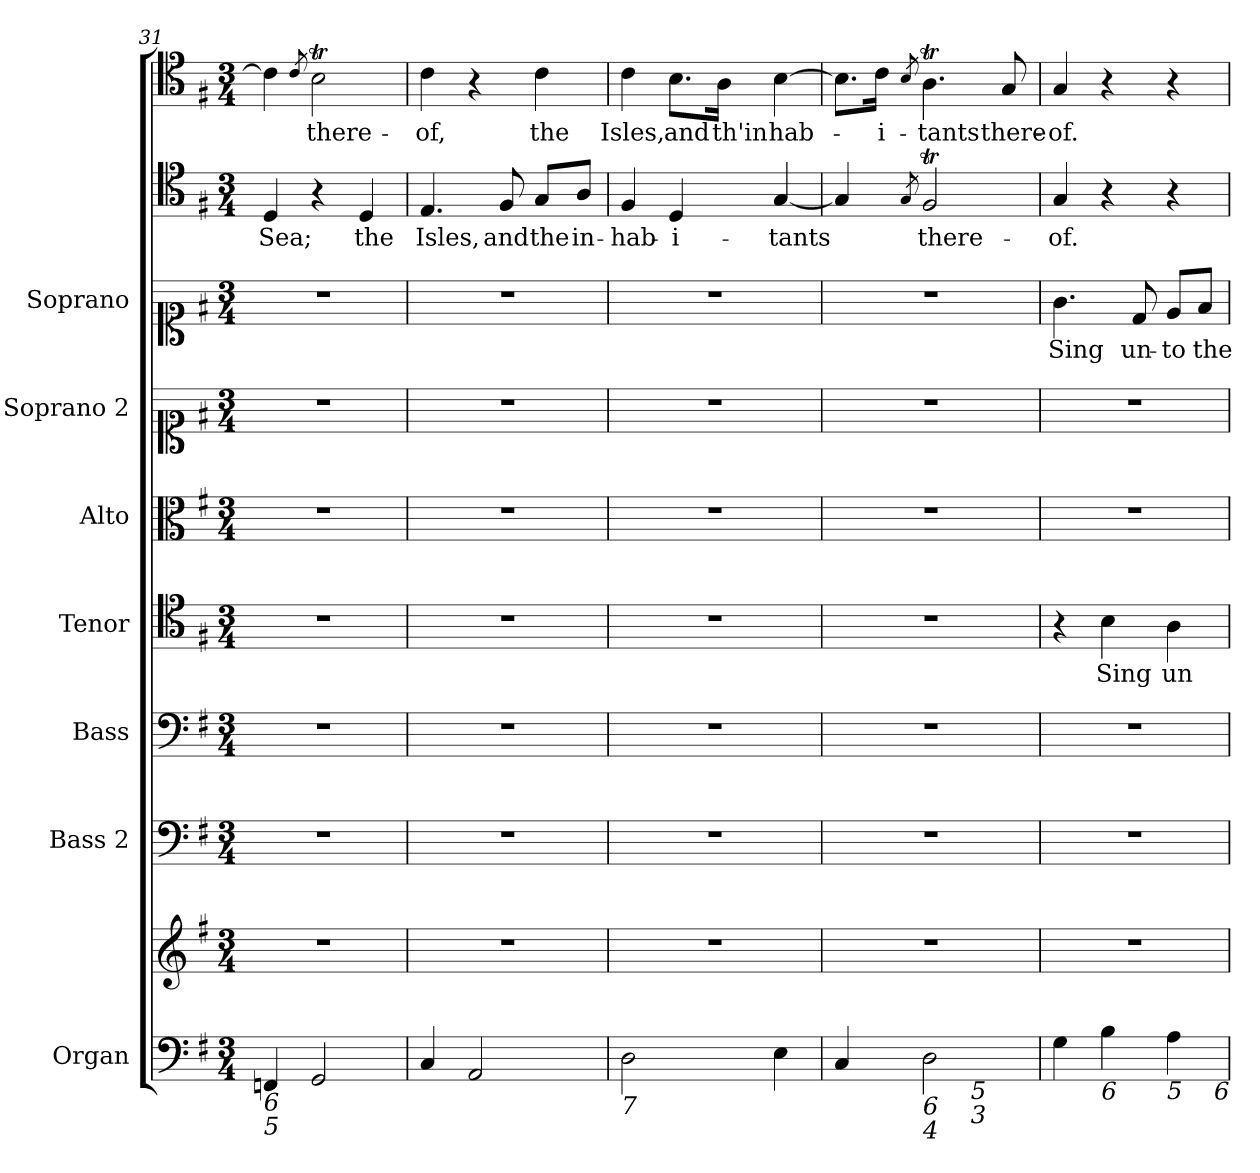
**kern	**kern	**kern	**kern	**kern	**text	**kern	**kern	**kern	**text	**kern	**text	**kern	**text
*part9	*part9	*part8	*part7	*part6	*part6	*part5	*part4	*part3	*part3	*part2	*part2	*part1	*part1
*staff10	*staff9	*staff8	*staff7	*staff6	*staff6	*staff5	*staff4	*staff3	*staff3	*staff2	*staff2	*staff1	*staff1
*I"Organ	*	*I"Bass 2	*I"Bass	*I"Tenor	*	*I"Alto	*I"Soprano 2	*I"Soprano	*	*	*	*	*
*I'Org.	*	*I'B	*I'B	*I'T	*	*I'A	*I'S	*I'S	*	*	*	*	*
*clefF4	*clefG2	*clefF4	*clefF4	*clefC4	*	*clefC3	*clefC1	*clefC1	*	*clefC4	*	*clefC4	*
*k[f#]	*k[f#]	*k[f#]	*k[f#]	*k[f#]	*	*k[f#]	*k[f#]	*k[f#]	*	*k[f#]	*	*k[f#]	*
*G:	*G:	*G:	*G:	*G:	*	*G:	*G:	*G:	*	*G:	*	*G:	*
*M3/4	*M3/4	*M3/4	*M3/4	*M3/4	*	*M3/4	*M3/4	*M3/4	*	*M3/4	*	*M3/4	*
=31	=31	=31	=31	=31	=31	=31	=31	=31	=31	=31	=31	=31	=31
!LO:TX:b:i:t=6	!	!	!	!	!	!	!	!	!	!	!	!	!
!LO:TX:b:i:t=5	!	!	!	!	!	!	!	!	!	!	!	!	!
!	!	!	!	!	!	!	!	!	!	!	!LO:LY:b	!	!
4FFn/	2.r	2.r	2.r	2.r	.	2.r	2.r	2.r	.	4D/	Sea;	4c\]	.
.	.	.	.	.	.	.	.	.	.	.	.	8qc/	.
!	!	!	!	!	!	!	!	!	!	!	!	!	!LO:LY:b
2GG/	.	.	.	.	.	.	.	.	.	4r	.	2Bt\	there-
!	!	!	!	!	!	!	!	!	!	!	!LO:LY:b	!	!
.	.	.	.	.	.	.	.	.	.	4D/	the	.	.
=32	=32	=32	=32	=32	=32	=32	=32	=32	=32	=32	=32	=32	=32
!	!	!	!	!	!	!	!	!	!	!	!LO:LY:b	!	!LO:LY:b
4C/	2.r	2.r	2.r	2.r	.	2.r	2.r	2.r	.	4.E/	Isles,	4c\	-of,
2AA/	.	.	.	.	.	.	.	.	.	.	.	4r	.
!	!	!	!	!	!	!	!	!	!	!	!LO:LY:b	!	!
.	.	.	.	.	.	.	.	.	.	8F#/	and	.	.
!	!	!	!	!	!	!	!	!	!	!	!LO:LY:b	!	!LO:LY:b
.	.	.	.	.	.	.	.	.	.	8G/L	the	4c\	the
!	!	!	!	!	!	!	!	!	!	!	!LO:LY:b	!	!
.	.	.	.	.	.	.	.	.	.	8A/J	in-	.	.
!!LO:LB:g=z
=33	=33	=33	=33	=33	=33	=33	=33	=33	=33	=33	=33	=33	=33
!LO:TX:b:i:t=7	!	!	!	!	!	!	!	!	!	!	!	!	!
!	!	!	!	!	!	!	!	!	!	!	!LO:LY:b	!	!LO:LY:b
2D\	2.r	2.r	2.r	2.r	.	2.r	2.r	2.r	.	4F#/	-hab-	4c\	Isles,
!	!	!	!	!	!	!	!	!	!	!	!LO:LY:b	!	!LO:LY:b
.	.	.	.	.	.	.	.	.	.	4D/	-i-	8.B\L	and
!	!	!	!	!	!	!	!	!	!	!	!	!	!LO:LY:b
.	.	.	.	.	.	.	.	.	.	.	.	16A\Jk	th'in
!	!	!	!	!	!	!	!	!	!	!	!LO:LY:b	!	!LO:LY:b
4E\	.	.	.	.	.	.	.	.	.	[4G/	-tants	[4B\	hab-
=34	=34	=34	=34	=34	=34	=34	=34	=34	=34	=34	=34	=34	=34
!LO:TX:b:i:t=6	!	!	!	!	!	!	!	!	!	!	!	!	!
!LO:TX:b:i:t=5	!	!	!	!	!	!	!	!	!	!	!	!	!
*^	*	*	*	*	*	*	*	*	*	*	*	*	*
4C/	2ryy	2.r	2.r	2.r	2.r	.	2.r	2.r	2.r	.	4G/]	.	8.B\L]	.
!	!	!	!	!	!	!	!	!	!	!	!	!	!	!LO:LY:b
.	.	.	.	.	.	.	.	.	.	.	.	.	16c\Jk	-i-
.	.	.	.	.	.	.	.	.	.	.	8qG/	.	8qB/	.
!LO:TX:b:i:t=6	!	!	!	!	!	!	!	!	!	!	!	!	!	!
!LO:TX:b:i:t=4	!	!	!	!	!	!	!	!	!	!	!	!	!	!
!	!	!	!	!	!	!	!	!	!	!	!	!LO:LY:b	!	!LO:LY:b
2D\	.	.	.	.	.	.	.	.	.	.	2F#t/	there-	4.AT\	-tants
!	!LO:TX:b:i:t=5	!	!	!	!	!	!	!	!	!	!	!	!	!
!	!LO:TX:b:i:t=3	!	!	!	!	!	!	!	!	!	!	!	!	!
.	4ryy	.	.	.	.	.	.	.	.	.	.	.	.	.
!	!	!	!	!	!	!	!	!	!	!	!	!	!	!LO:LY:b
.	.	.	.	.	.	.	.	.	.	.	.	.	8G/	there-
=35	=35	=35	=35	=35	=35	=35	=35	=35	=35	=35	=35	=35	=35	=35
!	!	!	!	!	!	!	!	!	!	!LO:LY:b	!	!LO:LY:b	!	!LO:LY:b
*v	*v	*	*	*	*	*	*	*	*	*	*	*	*	*
4G\	2.r	2.r	2.r	4r	.	2.r	2.r	4.g\	Sing	4G/	-of.	4G/	-of.
!LO:TX:b:i:t=6	!	!	!	!	!	!	!	!	!	!	!	!	!
!	!	!	!	!	!LO:LY:b	!	!	!	!	!	!	!	!
4B\	.	.	.	4B\	Sing	.	.	.	.	4r	.	4r	.
!	!	!	!	!	!	!	!	!	!LO:LY:b	!	!	!	!
.	.	.	.	.	.	.	.	8d/	un-	.	.	.	.
!LO:TX:b:i:t=5	!	!	!	!	!	!	!	!	!	!	!	!	!
!	!	!	!	!	!LO:LY:b	!	!	!	!LO:LY:b	!	!	!	!
4A\	.	.	.	4A\	un-	.	.	8e/L	-to	4r	.	4r	.
!	!	!	!	!	!	!	!	!	!LO:LY:b	!	!	!	!
.	.	.	.	.	.	.	.	8f#/J	the	.	.	.	.
!LO:TX:b:i:t=6	!	!	!	!	!	!	!	!	!	!	!	!	!
=	=	=	=	=	=	=	=	=	=	=	=	=	=
*-	*-	*-	*-	*-	*-	*-	*-	*-	*-	*-	*-	*-	*-
